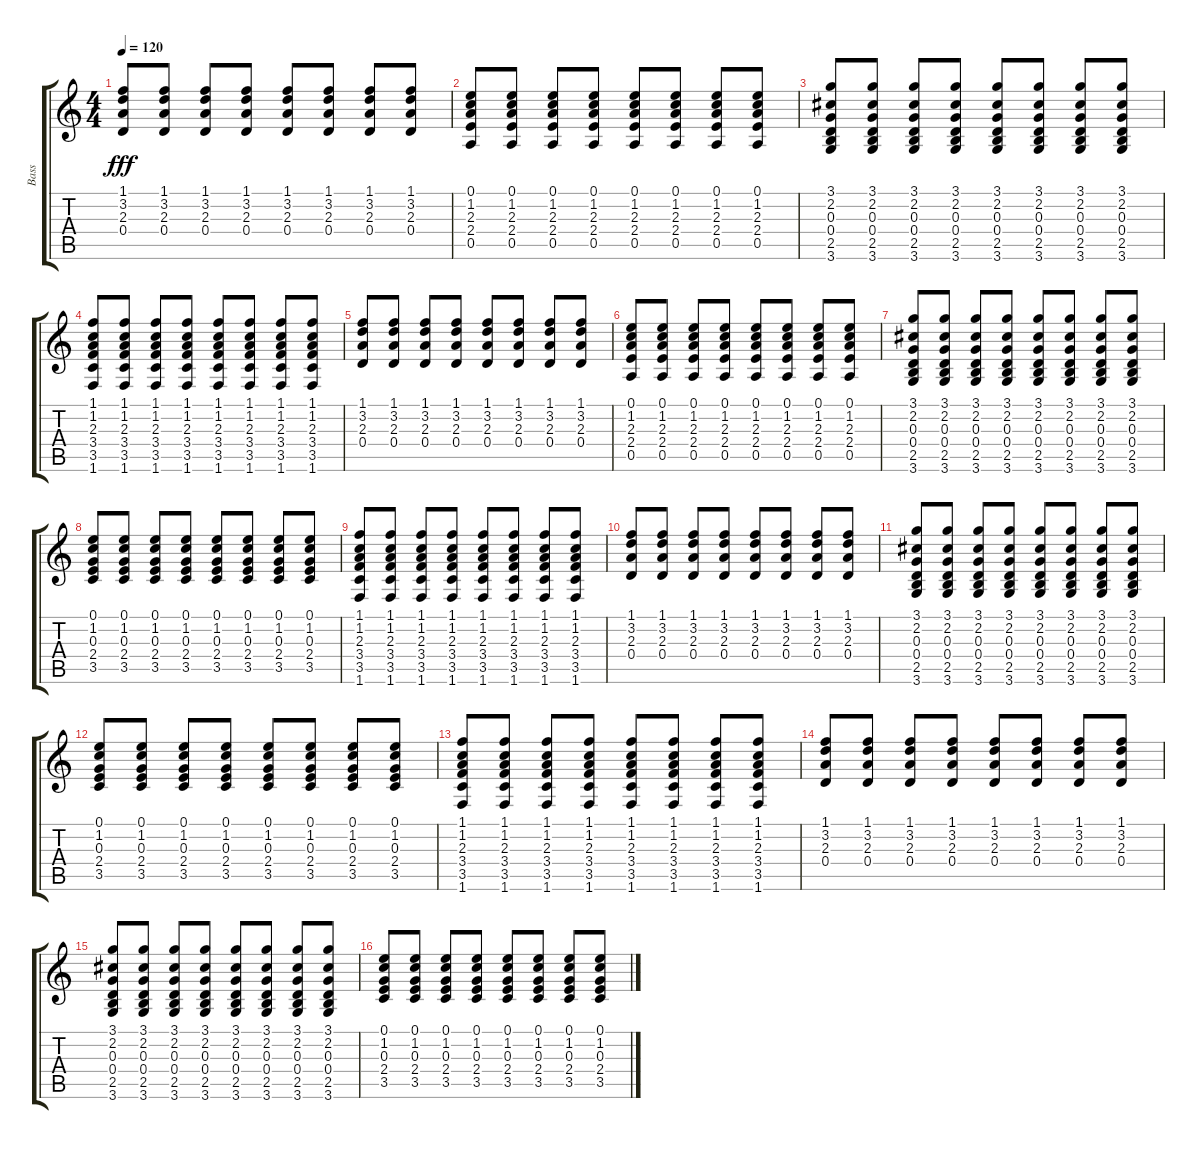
\track ("Bass" "Bass") {instrument fretlessbass}
\staff {score tabs}
\tuning (E4 B3 G3 D3 A2 E2) {hide}
\ts (4 4)
\tempo 120
\clef g2
\ks c
(1.1 3.2 2.3 0.4).8{dy fff} (1.1 3.2 2.3 0.4).8 (1.1 3.2 2.3 0.4).8 (1.1 3.2 2.3 0.4).8 (1.1 3.2 2.3 0.4).8 (1.1 3.2 2.3 0.4).8 (1.1 3.2 2.3 0.4).8 (1.1 3.2 2.3 0.4).8 |
(0.1 1.2 2.3 2.4 0.5).8 (0.1 1.2 2.3 2.4 0.5).8 (0.1 1.2 2.3 2.4 0.5).8 (0.1 1.2 2.3 2.4 0.5).8 (0.1 1.2 2.3 2.4 0.5).8 (0.1 1.2 2.3 2.4 0.5).8 (0.1 1.2 2.3 2.4 0.5).8 (0.1 1.2 2.3 2.4 0.5).8 |
(3.1 2.2 0.3 0.4 2.5 3.6).8 (3.1 2.2 0.3 0.4 2.5 3.6).8 (3.1 2.2 0.3 0.4 2.5 3.6).8 (3.1 2.2 0.3 0.4 2.5 3.6).8 (3.1 2.2 0.3 0.4 2.5 3.6).8 (3.1 2.2 0.3 0.4 2.5 3.6).8 (3.1 2.2 0.3 0.4 2.5 3.6).8 (3.1 2.2 0.3 0.4 2.5 3.6).8 |
(1.1 1.2 2.3 3.4 3.5 1.6).8 (1.1 1.2 2.3 3.4 3.5 1.6).8 (1.1 1.2 2.3 3.4 3.5 1.6).8 (1.1 1.2 2.3 3.4 3.5 1.6).8 (1.1 1.2 2.3 3.4 3.5 1.6).8 (1.1 1.2 2.3 3.4 3.5 1.6).8 (1.1 1.2 2.3 3.4 3.5 1.6).8 (1.1 1.2 2.3 3.4 3.5 1.6).8 |
(1.1 3.2 2.3 0.4).8 (1.1 3.2 2.3 0.4).8 (1.1 3.2 2.3 0.4).8 (1.1 3.2 2.3 0.4).8 (1.1 3.2 2.3 0.4).8 (1.1 3.2 2.3 0.4).8 (1.1 3.2 2.3 0.4).8 (1.1 3.2 2.3 0.4).8 |
(0.1 1.2 2.3 2.4 0.5).8 (0.1 1.2 2.3 2.4 0.5).8 (0.1 1.2 2.3 2.4 0.5).8 (0.1 1.2 2.3 2.4 0.5).8 (0.1 1.2 2.3 2.4 0.5).8 (0.1 1.2 2.3 2.4 0.5).8 (0.1 1.2 2.3 2.4 0.5).8 (0.1 1.2 2.3 2.4 0.5).8 |
(3.1 2.2 0.3 0.4 2.5 3.6).8 (3.1 2.2 0.3 0.4 2.5 3.6).8 (3.1 2.2 0.3 0.4 2.5 3.6).8 (3.1 2.2 0.3 0.4 2.5 3.6).8 (3.1 2.2 0.3 0.4 2.5 3.6).8 (3.1 2.2 0.3 0.4 2.5 3.6).8 (3.1 2.2 0.3 0.4 2.5 3.6).8 (3.1 2.2 0.3 0.4 2.5 3.6).8 |
(0.1 1.2 0.3 2.4 3.5).8 (0.1 1.2 0.3 2.4 3.5).8 (0.1 1.2 0.3 2.4 3.5).8 (0.1 1.2 0.3 2.4 3.5).8 (0.1 1.2 0.3 2.4 3.5).8 (0.1 1.2 0.3 2.4 3.5).8 (0.1 1.2 0.3 2.4 3.5).8 (0.1 1.2 0.3 2.4 3.5).8 |
(1.1 1.2 2.3 3.4 3.5 1.6).8 (1.1 1.2 2.3 3.4 3.5 1.6).8 (1.1 1.2 2.3 3.4 3.5 1.6).8 (1.1 1.2 2.3 3.4 3.5 1.6).8 (1.1 1.2 2.3 3.4 3.5 1.6).8 (1.1 1.2 2.3 3.4 3.5 1.6).8 (1.1 1.2 2.3 3.4 3.5 1.6).8 (1.1 1.2 2.3 3.4 3.5 1.6).8 |
(1.1 3.2 2.3 0.4).8 (1.1 3.2 2.3 0.4).8 (1.1 3.2 2.3 0.4).8 (1.1 3.2 2.3 0.4).8 (1.1 3.2 2.3 0.4).8 (1.1 3.2 2.3 0.4).8 (1.1 3.2 2.3 0.4).8 (1.1 3.2 2.3 0.4).8 |
(3.1 2.2 0.3 0.4 2.5 3.6).8 (3.1 2.2 0.3 0.4 2.5 3.6).8 (3.1 2.2 0.3 0.4 2.5 3.6).8 (3.1 2.2 0.3 0.4 2.5 3.6).8 (3.1 2.2 0.3 0.4 2.5 3.6).8 (3.1 2.2 0.3 0.4 2.5 3.6).8 (3.1 2.2 0.3 0.4 2.5 3.6).8 (3.1 2.2 0.3 0.4 2.5 3.6).8 |
(0.1 1.2 0.3 2.4 3.5).8 (0.1 1.2 0.3 2.4 3.5).8 (0.1 1.2 0.3 2.4 3.5).8 (0.1 1.2 0.3 2.4 3.5).8 (0.1 1.2 0.3 2.4 3.5).8 (0.1 1.2 0.3 2.4 3.5).8 (0.1 1.2 0.3 2.4 3.5).8 (0.1 1.2 0.3 2.4 3.5).8 |
(1.1 1.2 2.3 3.4 3.5 1.6).8 (1.1 1.2 2.3 3.4 3.5 1.6).8 (1.1 1.2 2.3 3.4 3.5 1.6).8 (1.1 1.2 2.3 3.4 3.5 1.6).8 (1.1 1.2 2.3 3.4 3.5 1.6).8 (1.1 1.2 2.3 3.4 3.5 1.6).8 (1.1 1.2 2.3 3.4 3.5 1.6).8 (1.1 1.2 2.3 3.4 3.5 1.6).8 |
(1.1 3.2 2.3 0.4).8 (1.1 3.2 2.3 0.4).8 (1.1 3.2 2.3 0.4).8 (1.1 3.2 2.3 0.4).8 (1.1 3.2 2.3 0.4).8 (1.1 3.2 2.3 0.4).8 (1.1 3.2 2.3 0.4).8 (1.1 3.2 2.3 0.4).8 |
(3.1 2.2 0.3 0.4 2.5 3.6).8 (3.1 2.2 0.3 0.4 2.5 3.6).8 (3.1 2.2 0.3 0.4 2.5 3.6).8 (3.1 2.2 0.3 0.4 2.5 3.6).8 (3.1 2.2 0.3 0.4 2.5 3.6).8 (3.1 2.2 0.3 0.4 2.5 3.6).8 (3.1 2.2 0.3 0.4 2.5 3.6).8 (3.1 2.2 0.3 0.4 2.5 3.6).8 |
(0.1 1.2 0.3 2.4 3.5).8 (0.1 1.2 0.3 2.4 3.5).8 (0.1 1.2 0.3 2.4 3.5).8 (0.1 1.2 0.3 2.4 3.5).8 (0.1 1.2 0.3 2.4 3.5).8 (0.1 1.2 0.3 2.4 3.5).8 (0.1 1.2 0.3 2.4 3.5).8 (0.1 1.2 0.3 2.4 3.5).8
